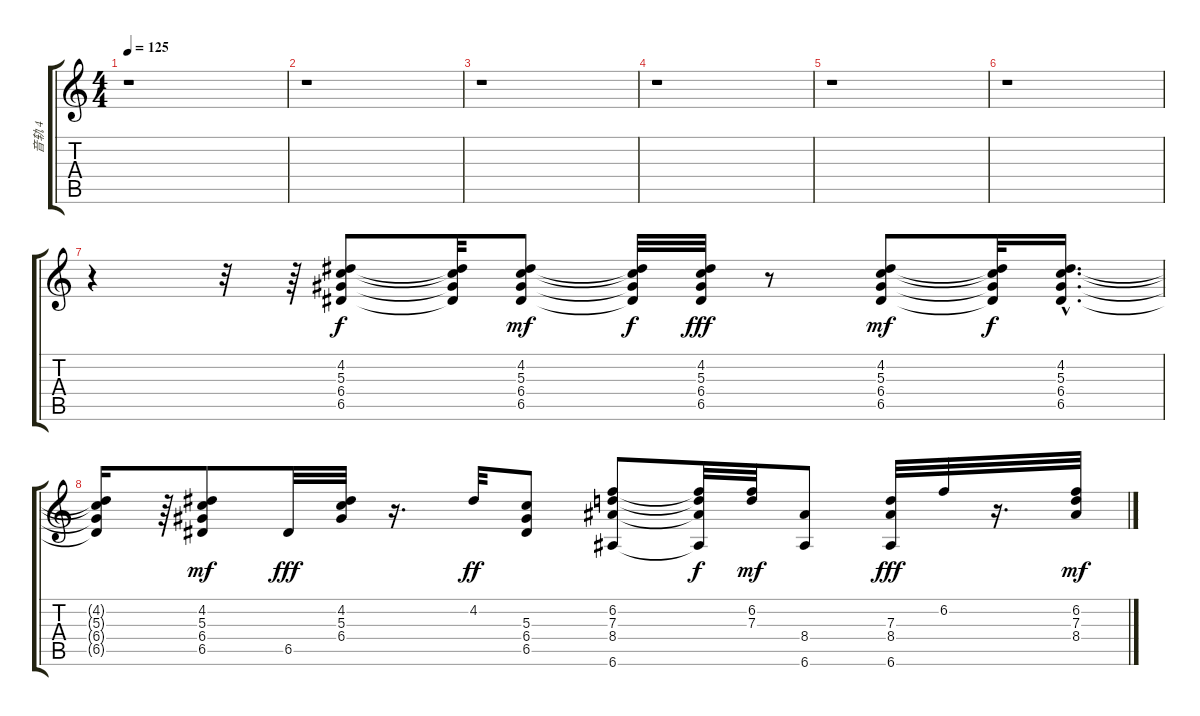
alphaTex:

\track ("音轨 4" "音轨 4") {instrument electricguitarmuted}
\staff {score tabs}
\tuning (E4 B3 G3 D3 A2 E2) {hide}
\ts (4 4)
\tempo 125
\clef g2
\ks c
r.1{dy mf} |
r.1 |
r.1 |
r.1 |
r.1 |
r.1 |
r.4 r.32 r.64 (4.2 5.3 6.4 6.5).8{dy f} (4.2{t} 5.3{t} 6.4{t} 6.5{t}).32 (4.2 5.3 6.4 6.5).8{dy mf} (4.2{t} 5.3{t} 6.4{t} 6.5{t}).32{dy f} (4.2 5.3 6.4 6.5).32{dy fff} r.8 (4.2 5.3 6.4 6.5).8{dy mf} (4.2{t} 5.3{t} 6.4{t} 6.5{t}).32{dy f} (4.2{hac} 5.3{hac} 6.4{hac} 6.5{hac}).16{d} |
(4.2{t} 5.3{t} 6.4{t} 6.5{t}).16 r.64 (4.2 5.3 6.4 6.5).8{dy mf} 6.5.32{dy fff} (4.2 5.3 6.4).32 r.16{d} 4.2.32{dy ff} (5.3 6.4 6.5).8 (6.2 7.3 8.4 6.6).8 (6.2{t} 7.3{t} 8.4{t} 6.6{t}).32{dy f} (6.2 7.3).32{dy mf} (8.4 6.6).8 (7.3 8.4 6.6).32{dy fff} 6.2.32 r.16{d} (6.2 7.3 8.4).32{dy mf}
